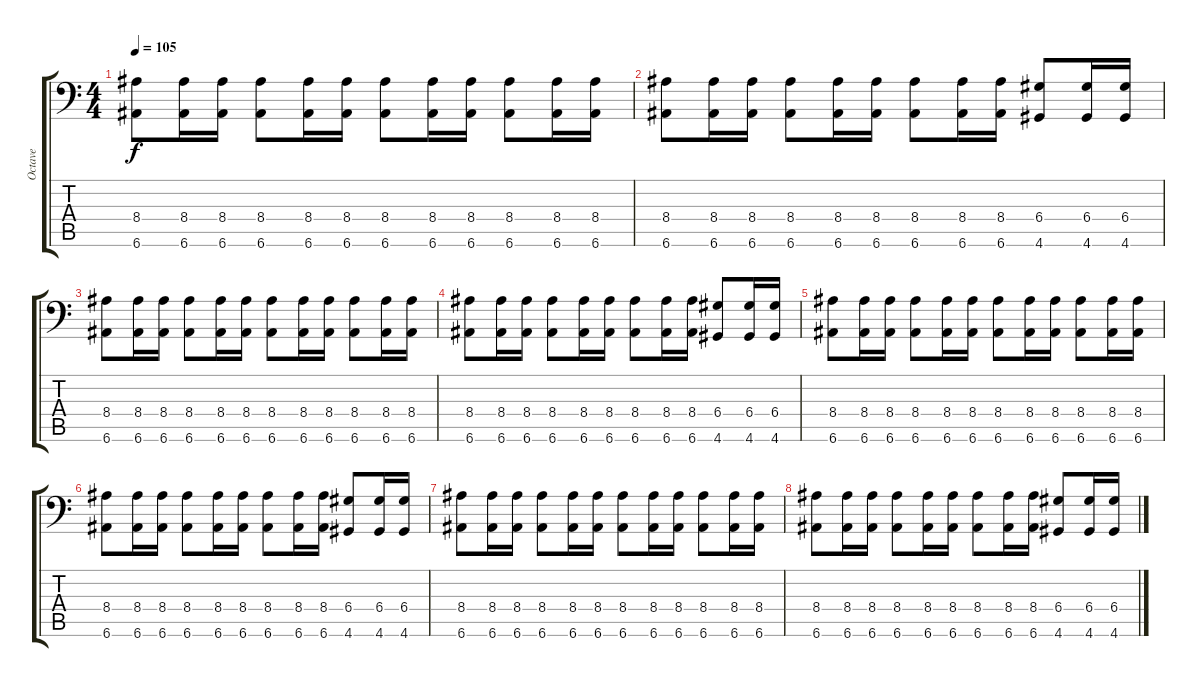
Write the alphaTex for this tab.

\track ("Octave" "Octave") {instrument overdrivenguitar}
\staff {score tabs}
\tuning (E2 B2 G2 D2 A1 E1) {hide}
\ts (4 4)
\tempo 105
\clef f4
\ks c
(8.4 6.6).8{dy f volume 10} (8.4 6.6).16 (8.4 6.6).16 (8.4 6.6).8 (8.4 6.6).16 (8.4 6.6).16 (8.4 6.6).8 (8.4 6.6).16 (8.4 6.6).16 (8.4 6.6).8 (8.4 6.6).16 (8.4 6.6).16 |
(8.4 6.6).8 (8.4 6.6).16 (8.4 6.6).16 (8.4 6.6).8 (8.4 6.6).16 (8.4 6.6).16 (8.4 6.6).8 (8.4 6.6).16 (8.4 6.6).16 (6.4 4.6).8 (6.4 4.6).16 (6.4 4.6).16 |
(8.4 6.6).8{volume 11} (8.4 6.6).16 (8.4 6.6).16 (8.4 6.6).8 (8.4 6.6).16 (8.4 6.6).16 (8.4 6.6).8 (8.4 6.6).16 (8.4 6.6).16 (8.4 6.6).8 (8.4 6.6).16 (8.4 6.6).16 |
(8.4 6.6).8 (8.4 6.6).16 (8.4 6.6).16 (8.4 6.6).8 (8.4 6.6).16 (8.4 6.6).16 (8.4 6.6).8 (8.4 6.6).16 (8.4 6.6).16 (6.4 4.6).8 (6.4 4.6).16 (6.4 4.6).16 |
(8.4 6.6).8{volume 11} (8.4 6.6).16 (8.4 6.6).16 (8.4 6.6).8 (8.4 6.6).16 (8.4 6.6).16 (8.4 6.6).8 (8.4 6.6).16 (8.4 6.6).16 (8.4 6.6).8 (8.4 6.6).16 (8.4 6.6).16 |
(8.4 6.6).8 (8.4 6.6).16 (8.4 6.6).16 (8.4 6.6).8 (8.4 6.6).16 (8.4 6.6).16 (8.4 6.6).8 (8.4 6.6).16 (8.4 6.6).16 (6.4 4.6).8 (6.4 4.6).16 (6.4 4.6).16 |
(8.4 6.6).8{volume 11} (8.4 6.6).16 (8.4 6.6).16 (8.4 6.6).8 (8.4 6.6).16 (8.4 6.6).16 (8.4 6.6).8 (8.4 6.6).16 (8.4 6.6).16 (8.4 6.6).8 (8.4 6.6).16 (8.4 6.6).16 |
(8.4 6.6).8 (8.4 6.6).16 (8.4 6.6).16 (8.4 6.6).8 (8.4 6.6).16 (8.4 6.6).16 (8.4 6.6).8 (8.4 6.6).16 (8.4 6.6).16 (6.4 4.6).8 (6.4 4.6).16 (6.4 4.6).16
